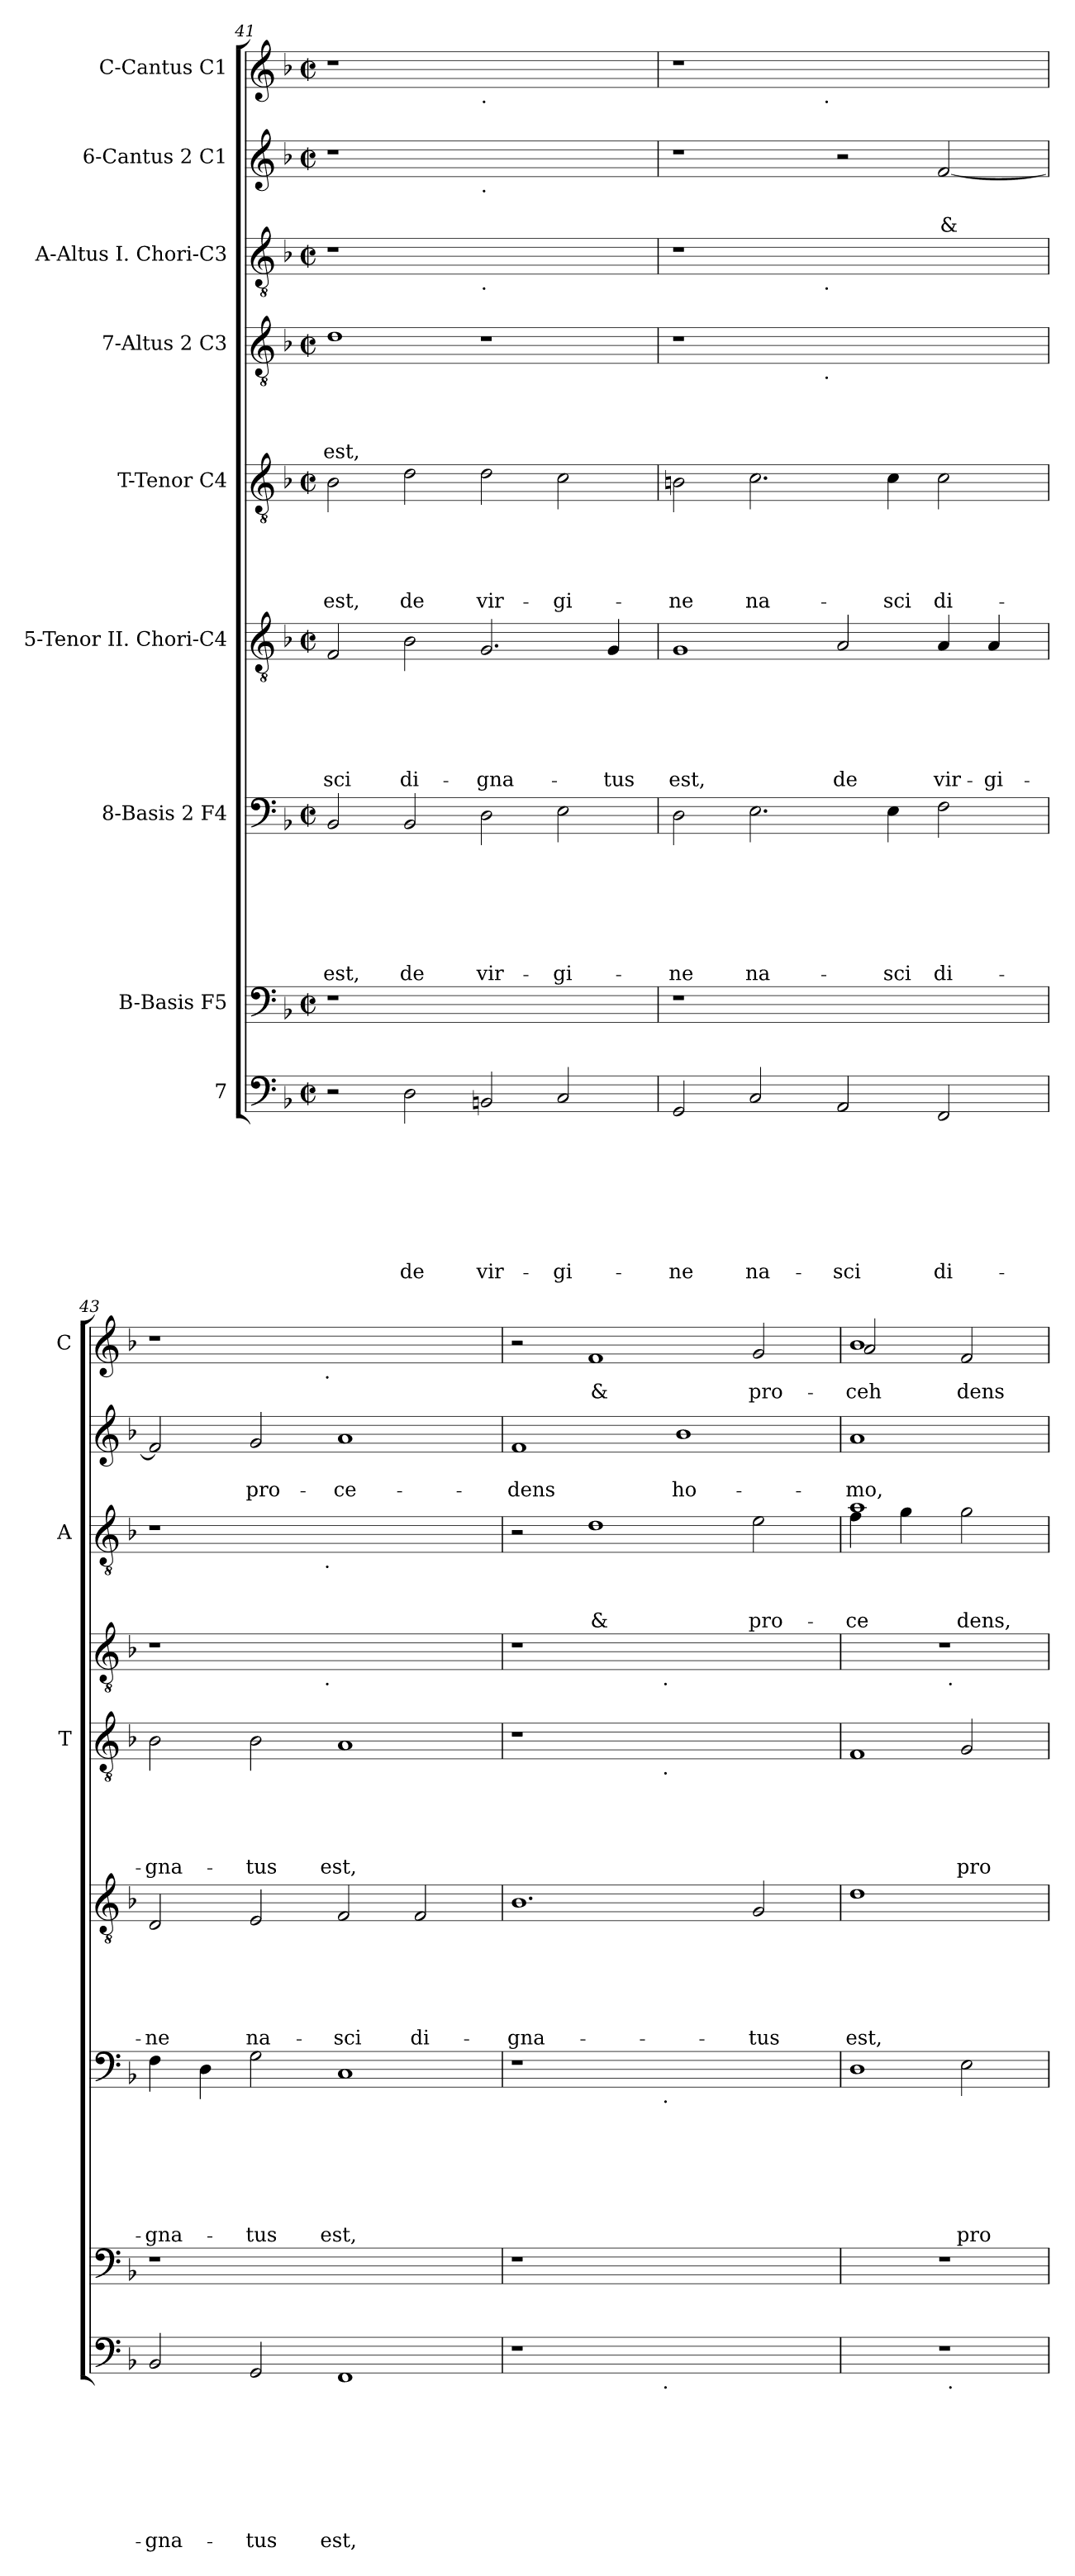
**kern	**text	**text	**text	**text	**text	**text	**text	**text	**kern	**kern	**text	**text	**text	**text	**text	**text	**text	**kern	**text	**text	**text	**text	**text	**text	**kern	**text	**text	**text	**text	**text	**kern	**text	**text	**text	**text	**kern	**text	**text	**text	**kern	**text	**text	**kern	**text
*part9	*part9	*part9	*part9	*part9	*part9	*part9	*part9	*part9	*part8	*part7	*part7	*part7	*part7	*part7	*part7	*part7	*part7	*part6	*part6	*part6	*part6	*part6	*part6	*part6	*part5	*part5	*part5	*part5	*part5	*part5	*part4	*part4	*part4	*part4	*part4	*part3	*part3	*part3	*part3	*part2	*part2	*part2	*part1	*part1
*staff9	*staff9	*staff9	*staff9	*staff9	*staff9	*staff9	*staff9	*staff9	*staff8	*staff7	*staff7	*staff7	*staff7	*staff7	*staff7	*staff7	*staff7	*staff6	*staff6	*staff6	*staff6	*staff6	*staff6	*staff6	*staff5	*staff5	*staff5	*staff5	*staff5	*staff5	*staff4	*staff4	*staff4	*staff4	*staff4	*staff3	*staff3	*staff3	*staff3	*staff2	*staff2	*staff2	*staff1	*staff1
*I"7	*	*	*	*	*	*	*	*	*I"B-Basis F5	*I"8-Basis 2 F4	*	*	*	*	*	*	*	*I"5-Tenor II. Chori-C4	*	*	*	*	*	*	*I"T-Tenor C4	*	*	*	*	*	*I"7-Altus 2 C3	*	*	*	*	*I"A-Altus I. Chori-C3	*	*	*	*I"6-Cantus 2 C1	*	*	*I"C-Cantus C1	*
*	*	*	*	*	*	*	*	*	*	*	*	*	*	*	*	*	*	*	*	*	*	*	*	*	*I'T	*	*	*	*	*	*	*	*	*	*	*I'A	*	*	*	*	*	*	*I'C	*
!!LO:PB:g=z
*clefF4	*	*	*	*	*	*	*	*	*clefF4	*clefF4	*	*	*	*	*	*	*	*clefGv2	*	*	*	*	*	*	*clefGv2	*	*	*	*	*	*clefGv2	*	*	*	*	*clefGv2	*	*	*	*clefG2	*	*	*clefG2	*
*k[b-]	*	*	*	*	*	*	*	*	*k[b-]	*k[b-]	*	*	*	*	*	*	*	*k[b-]	*	*	*	*	*	*	*k[b-]	*	*	*	*	*	*k[b-]	*	*	*	*	*k[b-]	*	*	*	*k[b-]	*	*	*k[b-]	*
*F:	*	*	*	*	*	*	*	*	*F:	*F:	*	*	*	*	*	*	*	*F:	*	*	*	*	*	*	*F:	*	*	*	*	*	*F:	*	*	*	*	*F:	*	*	*	*F:	*	*	*F:	*
*M2/2	*	*	*	*	*	*	*	*	*M2/2	*M2/2	*	*	*	*	*	*	*	*M2/2	*	*	*	*	*	*	*M2/2	*	*	*	*	*	*M2/2	*	*	*	*	*M2/2	*	*	*	*M2/2	*	*	*M2/2	*
*met(c|)	*	*	*	*	*	*	*	*	*met(c|)	*met(c|)	*	*	*	*	*	*	*	*met(c|)	*	*	*	*	*	*	*met(c|)	*	*	*	*	*	*met(c|)	*	*	*	*	*met(c|)	*	*	*	*met(c|)	*	*	*met(c|)	*
=41	=41	=41	=41	=41	=41	=41	=41	=41	=41	=41	=41	=41	=41	=41	=41	=41	=41	=41	=41	=41	=41	=41	=41	=41	=41	=41	=41	=41	=41	=41	=41	=41	=41	=41	=41	=41	=41	=41	=41	=41	=41	=41	=41	=41
!	!	!	!	!	!	!	!	!	!	!	!	!	!	!	!	!	!LO:LY:b	!	!	!	!	!	!	!LO:LY:b:rj	!	!	!	!	!	!LO:LY:b:rj	!	!	!	!	!LO:LY:b	!	!	!	!	!	!	!	!	!
2r	.	.	.	.	.	.	.	.	1r	2BB-/	.	.	.	.	.	.	est,	2F/	.	.	.	.	.	-sci	2B-\	.	.	.	.	est,	1d	.	.	.	est,	1r	.	.	.	1r	.	.	1r	.
!	!	!	!	!	!	!	!	!LO:LY:b:rj	!	!	!	!	!	!	!	!	!LO:LY:b	!	!	!	!	!	!	!LO:LY:b:rj	!	!	!	!	!	!LO:LY:b:rj	!	!	!	!	!	!	!	!	!	!	!	!	!	!
2D\	.	.	.	.	.	.	.	de	.	2BB-/	.	.	.	.	.	.	de	2B-\	.	.	.	.	.	di-	2d\	.	.	.	.	de	.	.	.	.	.	.	.	.	.	.	.	.	.	.
!	!	!	!	!	!	!	!	!	!	!	!	!	!	!	!	!	!	!	!	!	!	!	!	!	!	!	!	!	!	!	!	!	!	!	!	!	!	!	!	!	!	!	!LO:TX:b:t=.	!
!	!	!	!	!	!	!	!	!	!	!	!	!	!	!	!	!	!	!	!	!	!	!	!	!	!	!	!	!	!	!	!	!	!	!	!	!	!	!	!	!LO:TX:b:t=.	!	!	!	!
!	!	!	!	!	!	!	!	!	!	!	!	!	!	!	!	!	!	!	!	!	!	!	!	!	!	!	!	!	!	!	!	!	!	!	!	!LO:TX:b:t=.	!	!	!	!	!	!	!	!
!	!	!	!	!	!	!	!	!LO:LY:b:rj	!	!	!	!	!	!	!	!	!LO:LY:b	!	!	!	!	!	!	!LO:LY:b:rj	!	!	!	!	!	!LO:LY:b:rj	!	!	!	!	!	!	!	!	!	!	!	!	!	!
2BBn/	.	.	.	.	.	.	.	vir-	1ryy	2D\	.	.	.	.	.	.	vir-	2.G/	.	.	.	.	.	-gna-	2d\	.	.	.	.	vir-	1r	.	.	.	.	1ryy	.	.	.	1ryy	.	.	1ryy	.
!	!	!	!	!	!	!	!	!LO:LY:b:rj	!	!	!	!	!	!	!	!	!LO:LY:b	!	!	!	!	!	!	!	!	!	!	!	!	!LO:LY:b:rj	!	!	!	!	!	!	!	!	!	!	!	!	!	!
2C/	.	.	.	.	.	.	.	-gi-	.	2E\	.	.	.	.	.	.	-gi-	.	.	.	.	.	.	.	2c\	.	.	.	.	-gi-	.	.	.	.	.	.	.	.	.	.	.	.	.	.
!	!	!	!	!	!	!	!	!	!	!	!	!	!	!	!	!	!	!	!	!	!	!	!	!LO:LY:b:rj	!	!	!	!	!	!	!	!	!	!	!	!	!	!	!	!	!	!	!	!
.	.	.	.	.	.	.	.	.	.	.	.	.	.	.	.	.	.	4G/	.	.	.	.	.	-tus	.	.	.	.	.	.	.	.	.	.	.	.	.	.	.	.	.	.	.	.
=42	=42	=42	=42	=42	=42	=42	=42	=42	=42	=42	=42	=42	=42	=42	=42	=42	=42	=42	=42	=42	=42	=42	=42	=42	=42	=42	=42	=42	=42	=42	=42	=42	=42	=42	=42	=42	=42	=42	=42	=42	=42	=42	=42	=42
!	!	!	!	!	!	!	!	!LO:LY:b:rj	!	!	!	!	!	!	!	!	!LO:LY:b	!	!	!	!	!	!	!LO:LY:b:rj	!	!	!	!	!	!LO:LY:b:rj	!	!	!	!	!	!	!	!	!	!	!	!	!	!
*	*	*	*	*	*	*	*	*	*	*	*	*	*	*	*	*	*	*	*	*	*	*	*	*	*	*	*	*	*	*	*^	*	*	*	*	*^	*	*	*	*	*	*	*^	*
2GG/	.	.	.	.	.	.	.	-ne	1r	2D\	.	.	.	.	.	.	-ne	1G	.	.	.	.	.	est,	2Bn\	.	.	.	.	-ne	1r	2ryy	.	.	.	.	1r	2ryy	.	.	.	1r	.	.	1r	2ryy	.
!	!	!	!	!	!	!	!	!LO:LY:b:rj	!	!	!	!	!	!	!	!	!LO:LY:b	!	!	!	!	!	!	!	!	!	!	!	!	!LO:LY:b:rj	!	!	!	!	!	!	!	!	!	!	!	!	!	!	!	!	!
2C/	.	.	.	.	.	.	.	na-	.	2.E\	.	.	.	.	.	.	na-	.	.	.	.	.	.	.	2.c\	.	.	.	.	na-	.	4...ryy	.	.	.	.	.	4...ryy	.	.	.	.	.	.	.	4...ryy	.
!	!	!	!	!	!	!	!	!	!	!	!	!	!	!	!	!	!	!	!	!	!	!	!	!	!	!	!	!	!	!	!	!	!	!	!	!	!	!	!	!	!	!	!	!	!	!LO:TX:b:t=.	!
!	!	!	!	!	!	!	!	!	!	!	!	!	!	!	!	!	!	!	!	!	!	!	!	!	!	!	!	!	!	!	!	!	!	!	!	!	!	!LO:TX:b:t=.	!	!	!	!	!	!	!	!	!
!	!	!	!	!	!	!	!	!	!	!	!	!	!	!	!	!	!	!	!	!	!	!	!	!	!	!	!	!	!	!	!	!LO:TX:b:t=.	!	!	!	!	!	!	!	!	!	!	!	!	!	!	!
.	.	.	.	.	.	.	.	.	.	.	.	.	.	.	.	.	.	.	.	.	.	.	.	.	.	.	.	.	.	.	.	1ryy	.	.	.	.	.	1ryy	.	.	.	.	.	.	.	1ryy	.
!	!	!	!	!	!	!	!	!LO:LY:b:rj	!	!	!	!	!	!	!	!	!	!	!	!	!	!	!	!LO:LY:b:rj	!	!	!	!	!	!	!	!	!	!	!	!	!	!	!	!	!	!	!	!	!	!	!
2AA/	.	.	.	.	.	.	.	-sci	1ryy	.	.	.	.	.	.	.	.	2A/	.	.	.	.	.	de	.	.	.	.	.	.	1ryy	.	.	.	.	.	1ryy	.	.	.	.	2r	.	.	1ryy	.	.
!	!	!	!	!	!	!	!	!	!	!	!	!	!	!	!	!	!LO:LY:b	!	!	!	!	!	!	!	!	!	!	!	!	!LO:LY:b:rj	!	!	!	!	!	!	!	!	!	!	!	!	!	!	!	!	!
.	.	.	.	.	.	.	.	.	.	4E\	.	.	.	.	.	.	-sci	.	.	.	.	.	.	.	4c\	.	.	.	.	-sci	.	.	.	.	.	.	.	.	.	.	.	.	.	.	.	.	.
!	!	!	!	!	!	!	!	!LO:LY:b:rj	!	!	!	!	!	!	!	!	!LO:LY:b	!	!	!	!	!	!	!LO:LY:b:rj	!	!	!	!	!	!LO:LY:b:rj	!	!	!	!	!	!	!	!	!	!	!	!	!	!LO:LY:b:rj	!	!	!
2FF/	.	.	.	.	.	.	.	di-	.	2F\	.	.	.	.	.	.	di-	4A/	.	.	.	.	.	vir-	2c\	.	.	.	.	di-	.	.	.	.	.	.	.	.	.	.	.	[<2f/	.	&	.	.	.
!	!	!	!	!	!	!	!	!	!	!	!	!	!	!	!	!	!	!	!	!	!	!	!	!LO:LY:b:rj	!	!	!	!	!	!	!	!	!	!	!	!	!	!	!	!	!	!	!	!	!	!	!
.	.	.	.	.	.	.	.	.	.	.	.	.	.	.	.	.	.	4A/	.	.	.	.	.	-gi-	.	.	.	.	.	.	.	.	.	.	.	.	.	.	.	.	.	.	.	.	.	.	.
.	.	.	.	.	.	.	.	.	.	.	.	.	.	.	.	.	.	.	.	.	.	.	.	.	.	.	.	.	.	.	.	32ryy	.	.	.	.	.	32ryy	.	.	.	.	.	.	.	32ryy	.
=43	=43	=43	=43	=43	=43	=43	=43	=43	=43	=43	=43	=43	=43	=43	=43	=43	=43	=43	=43	=43	=43	=43	=43	=43	=43	=43	=43	=43	=43	=43	=43	=43	=43	=43	=43	=43	=43	=43	=43	=43	=43	=43	=43	=43	=43	=43	=43
!	!	!	!	!	!	!	!	!LO:LY:b:rj	!	!	!	!	!	!	!	!	!LO:LY:b	!	!	!	!	!	!	!LO:LY:b:rj	!	!	!	!	!	!LO:LY:b:rj	!	!	!	!	!	!	!	!	!	!	!	!	!	!	!	!	!
2BB-/	.	.	.	.	.	.	.	-gna-	1r	4F\	.	.	.	.	.	.	-gna-	2D/	.	.	.	.	.	-ne	2B-\	.	.	.	.	-gna-	1r	2ryy	.	.	.	.	1r	2ryy	.	.	.	2f/]	.	.	1r	2ryy	.
.	.	.	.	.	.	.	.	.	.	4D\	.	.	.	.	.	.	.	.	.	.	.	.	.	.	.	.	.	.	.	.	.	.	.	.	.	.	.	.	.	.	.	.	.	.	.	.	.
!	!	!	!	!	!	!	!	!LO:LY:b:rj	!	!	!	!	!	!	!	!	!LO:LY:b	!	!	!	!	!	!	!LO:LY:b:rj	!	!	!	!	!	!LO:LY:b:rj	!	!	!	!	!	!	!	!	!	!	!	!	!	!LO:LY:b:rj	!	!	!
2GG/	.	.	.	.	.	.	.	-tus	.	2G\	.	.	.	.	.	.	-tus	2E/	.	.	.	.	.	na-	2B-\	.	.	.	.	-tus	.	4...ryy	.	.	.	.	.	4...ryy	.	.	.	2g/	.	pro-	.	4...ryy	.
!	!	!	!	!	!	!	!	!	!	!	!	!	!	!	!	!	!	!	!	!	!	!	!	!	!	!	!	!	!	!	!	!	!	!	!	!	!	!	!	!	!	!	!	!	!	!LO:TX:b:t=.	!
!	!	!	!	!	!	!	!	!	!	!	!	!	!	!	!	!	!	!	!	!	!	!	!	!	!	!	!	!	!	!	!	!	!	!	!	!	!	!LO:TX:b:t=.	!	!	!	!	!	!	!	!	!
!	!	!	!	!	!	!	!	!	!	!	!	!	!	!	!	!	!	!	!	!	!	!	!	!	!	!	!	!	!	!	!	!LO:TX:b:t=.	!	!	!	!	!	!	!	!	!	!	!	!	!	!	!
.	.	.	.	.	.	.	.	.	.	.	.	.	.	.	.	.	.	.	.	.	.	.	.	.	.	.	.	.	.	.	.	1ryy	.	.	.	.	.	1ryy	.	.	.	.	.	.	.	1ryy	.
!	!	!	!	!	!	!	!	!LO:LY:b:rj	!	!	!	!	!	!	!	!	!LO:LY:b	!	!	!	!	!	!	!LO:LY:b:rj	!	!	!	!	!	!LO:LY:b:rj	!	!	!	!	!	!	!	!	!	!	!	!	!	!LO:LY:b:rj	!	!	!
1FF	.	.	.	.	.	.	.	est,	1ryy	1C	.	.	.	.	.	.	est,	2F/	.	.	.	.	.	-sci	1A	.	.	.	.	est,	1ryy	.	.	.	.	.	1ryy	.	.	.	.	1a	.	-ce-	1ryy	.	.
!	!	!	!	!	!	!	!	!	!	!	!	!	!	!	!	!	!	!	!	!	!	!	!	!LO:LY:b:rj	!	!	!	!	!	!	!	!	!	!	!	!	!	!	!	!	!	!	!	!	!	!	!
.	.	.	.	.	.	.	.	.	.	.	.	.	.	.	.	.	.	2F/	.	.	.	.	.	di-	.	.	.	.	.	.	.	.	.	.	.	.	.	.	.	.	.	.	.	.	.	.	.
.	.	.	.	.	.	.	.	.	.	.	.	.	.	.	.	.	.	.	.	.	.	.	.	.	.	.	.	.	.	.	.	32ryy	.	.	.	.	.	32ryy	.	.	.	.	.	.	.	32ryy	.
=44	=44	=44	=44	=44	=44	=44	=44	=44	=44	=44	=44	=44	=44	=44	=44	=44	=44	=44	=44	=44	=44	=44	=44	=44	=44	=44	=44	=44	=44	=44	=44	=44	=44	=44	=44	=44	=44	=44	=44	=44	=44	=44	=44	=44	=44	=44	=44
!	!	!	!	!	!	!	!	!	!	!	!	!	!	!	!	!	!	!	!	!	!	!	!	!LO:LY:b:rj	!	!	!	!	!	!	!	!	!	!	!	!	!	!	!	!	!	!	!	!LO:LY:b:rj	!	!	!
*^	*	*	*	*	*	*	*	*	*	*^	*	*	*	*	*	*	*	*	*	*	*	*	*	*	*^	*	*	*	*	*	*	*	*	*	*	*	*v	*v	*	*	*	*	*	*	*v	*v	*
1r	2ryy	.	.	.	.	.	.	.	.	1r	1r	2ryy	.	.	.	.	.	.	.	1.B-	.	.	.	.	.	-gna-	1r	2ryy	.	.	.	.	.	1r	2ryy	.	.	.	.	2r	.	.	.	1f	.	-dens	2r	.
!	!	!	!	!	!	!	!	!	!	!	!	!	!	!	!	!	!	!	!	!	!	!	!	!	!	!	!	!	!	!	!	!	!	!	!	!	!	!	!	!	!	!	!LO:LY:b:rj	!	!	!	!	!LO:LY:b
.	4...ryy	.	.	.	.	.	.	.	.	.	.	4...ryy	.	.	.	.	.	.	.	.	.	.	.	.	.	.	.	4...ryy	.	.	.	.	.	.	4...ryy	.	.	.	.	1d	.	.	&	.	.	.	1f	&
!	!	!	!	!	!	!	!	!	!	!	!	!	!	!	!	!	!	!	!	!	!	!	!	!	!	!	!	!	!	!	!	!	!	!	!LO:TX:b:t=.	!	!	!	!	!	!	!	!	!	!	!	!	!
!	!	!	!	!	!	!	!	!	!	!	!	!	!	!	!	!	!	!	!	!	!	!	!	!	!	!	!	!LO:TX:b:t=.	!	!	!	!	!	!	!	!	!	!	!	!	!	!	!	!	!	!	!	!
!	!	!	!	!	!	!	!	!	!	!	!	!LO:TX:b:t=.	!	!	!	!	!	!	!	!	!	!	!	!	!	!	!	!	!	!	!	!	!	!	!	!	!	!	!	!	!	!	!	!	!	!	!	!
!	!LO:TX:b:t=.	!	!	!	!	!	!	!	!	!	!	!	!	!	!	!	!	!	!	!	!	!	!	!	!	!	!	!	!	!	!	!	!	!	!	!	!	!	!	!	!	!	!	!	!	!	!	!
.	1ryy	.	.	.	.	.	.	.	.	.	.	1ryy	.	.	.	.	.	.	.	.	.	.	.	.	.	.	.	1ryy	.	.	.	.	.	.	1ryy	.	.	.	.	.	.	.	.	.	.	.	.	.
!	!	!	!	!	!	!	!	!	!	!	!	!	!	!	!	!	!	!	!	!	!	!	!	!	!	!	!	!	!	!	!	!	!	!	!	!	!	!	!	!	!	!	!	!	!	!LO:LY:b:rj	!	!
1ryy	.	.	.	.	.	.	.	.	.	1ryy	1ryy	.	.	.	.	.	.	.	.	.	.	.	.	.	.	.	1ryy	.	.	.	.	.	.	1ryy	.	.	.	.	.	.	.	.	.	1b-	.	ho-	.	.
!	!	!	!	!	!	!	!	!	!	!	!	!	!	!	!	!	!	!	!	!	!	!	!	!	!	!LO:LY:b:rj	!	!	!	!	!	!	!	!	!	!	!	!	!	!	!	!	!LO:LY:b:rj	!	!	!	!	!LO:LY:b
.	.	.	.	.	.	.	.	.	.	.	.	.	.	.	.	.	.	.	.	2G/	.	.	.	.	.	-tus	.	.	.	.	.	.	.	.	.	.	.	.	.	2e\	.	.	pro-	.	.	.	2g/	pro-
.	32ryy	.	.	.	.	.	.	.	.	.	.	32ryy	.	.	.	.	.	.	.	.	.	.	.	.	.	.	.	32ryy	.	.	.	.	.	.	32ryy	.	.	.	.	.	.	.	.	.	.	.	.	.
=45	=45	=45	=45	=45	=45	=45	=45	=45	=45	=45	=45	=45	=45	=45	=45	=45	=45	=45	=45	=45	=45	=45	=45	=45	=45	=45	=45	=45	=45	=45	=45	=45	=45	=45	=45	=45	=45	=45	=45	=45	=45	=45	=45	=45	=45	=45	=45	=45
!	!	!	!	!	!	!	!	!	!	!	!	!	!	!	!	!	!	!	!	!	!	!	!	!	!	!LO:LY:b:rj	!	!	!	!	!	!	!	!	!	!	!	!	!	!	!	!	!LO:LY:b:rj	!	!	!LO:LY:b:rj	!	!LO:LY:b
*	*	*	*	*	*	*	*	*	*	*	*	*	*	*	*	*	*	*	*	*	*	*	*	*	*	*	*	*	*	*	*	*	*	*	*	*	*	*	*	*^	*	*	*	*	*	*	*^	*
1r	4...ryy	.	.	.	.	.	.	.	.	1r	1D	2ryy	.	.	.	.	.	.	.	1d	.	.	.	.	.	est,	1F	2ryy	.	.	.	.	.	1r	4...ryy	.	.	.	.	1a	4f\	.	.	-ce-	1a	.	-mo,	1b-	2a/	-ceh-
.	.	.	.	.	.	.	.	.	.	.	.	.	.	.	.	.	.	.	.	.	.	.	.	.	.	.	.	.	.	.	.	.	.	.	.	.	.	.	.	.	4g\	.	.	.	.	.	.	.	.	.
!	!	!	!	!	!	!	!	!	!	!	!	!	!	!	!	!	!	!	!	!	!	!	!	!	!	!	!	!	!	!	!	!	!	!	!LO:TX:b:t=.	!	!	!	!	!	!	!	!	!	!	!	!	!	!	!
!	!LO:TX:b:t=.	!	!	!	!	!	!	!	!	!	!	!	!	!	!	!	!	!	!	!	!	!	!	!	!	!	!	!	!	!	!	!	!	!	!	!	!	!	!	!	!	!	!	!	!	!	!	!	!	!
.	2ryy	.	.	.	.	.	.	.	.	.	.	.	.	.	.	.	.	.	.	.	.	.	.	.	.	.	.	.	.	.	.	.	.	.	2ryy	.	.	.	.	.	.	.	.	.	.	.	.	.	.	.
!	!	!	!	!	!	!	!	!	!	!	!	!	!	!	!	!	!	!	!LO:LY:b	!	!	!	!	!	!	!	!	!	!	!	!	!	!LO:LY:b:rj	!	!	!	!	!	!	!	!	!	!	!LO:LY:b:rj	!	!	!	!	!	!LO:LY:b
.	.	.	.	.	.	.	.	.	.	.	.	2E\	.	.	.	.	.	.	pro-	.	.	.	.	.	.	.	.	2G/	.	.	.	.	pro-	.	.	.	.	.	.	.	2g\	.	.	-dens,	.	.	.	.	2f/	-dens
.	32ryy	.	.	.	.	.	.	.	.	.	.	.	.	.	.	.	.	.	.	.	.	.	.	.	.	.	.	.	.	.	.	.	.	.	32ryy	.	.	.	.	.	.	.	.	.	.	.	.	.	.	.
*	*	*	*	*	*	*	*	*	*	*	*	*	*	*	*	*	*	*	*	*	*	*	*	*	*	*	*v	*v	*	*	*	*	*	*	*	*	*	*	*	*v	*v	*	*	*	*	*	*	*v	*v	*
*v	*v	*	*	*	*	*	*	*	*	*	*v	*v	*	*	*	*	*	*	*	*	*	*	*	*	*	*	*	*	*	*	*	*	*v	*v	*	*	*	*	*	*	*	*	*	*	*	*	*
=	=	=	=	=	=	=	=	=	=	=	=	=	=	=	=	=	=	=	=	=	=	=	=	=	=	=	=	=	=	=	=	=	=	=	=	=	=	=	=	=	=	=	=	=
*-	*-	*-	*-	*-	*-	*-	*-	*-	*-	*-	*-	*-	*-	*-	*-	*-	*-	*-	*-	*-	*-	*-	*-	*-	*-	*-	*-	*-	*-	*-	*-	*-	*-	*-	*-	*-	*-	*-	*-	*-	*-	*-	*-	*-
